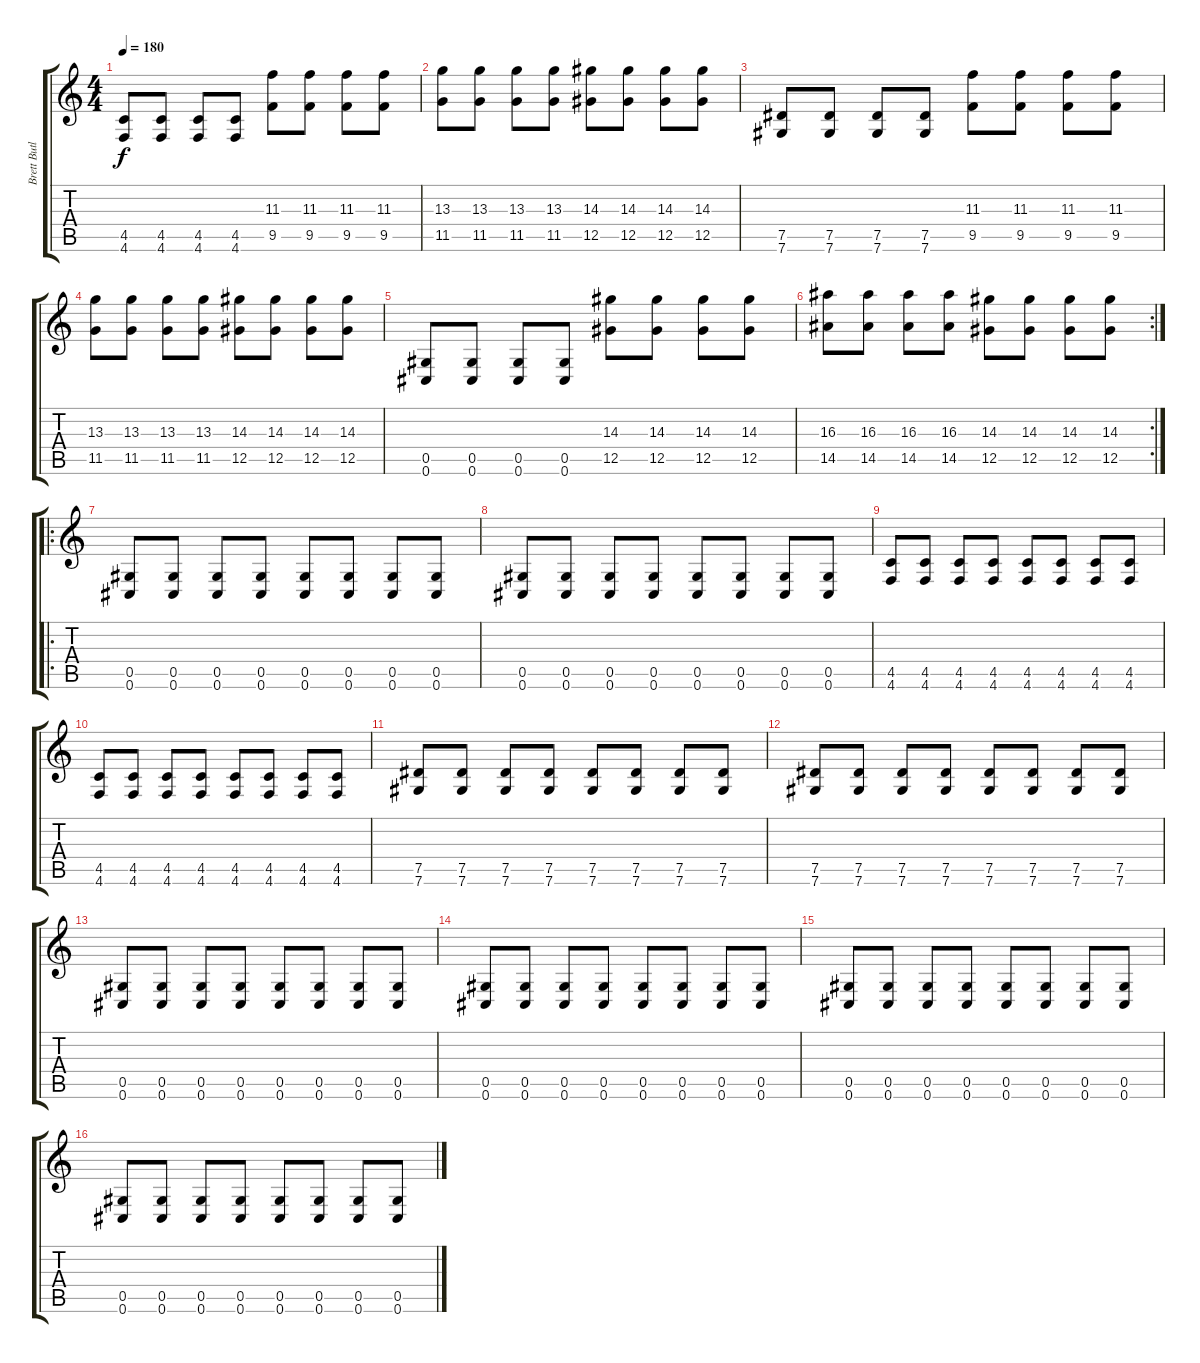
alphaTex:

\track ("Brett Butler" "Brett Butl") {instrument distortionguitar}
\staff {score tabs}
\tuning (Eb4 Bb3 Gb3 Db3 Ab2 Db2) {hide}
\ts (4 4)
\tempo 180
\clef g2
\ks c
(4.5 4.6).8{dy f} (4.5 4.6).8 (4.5 4.6).8 (4.5 4.6).8 (11.3 9.5).8 (11.3 9.5).8 (11.3 9.5).8 (11.3 9.5).8 |
(13.3 11.5).8 (13.3 11.5).8 (13.3 11.5).8 (13.3 11.5).8 (14.3 12.5).8 (14.3 12.5).8 (14.3 12.5).8 (14.3 12.5).8 |
(7.5 7.6).8 (7.5 7.6).8 (7.5 7.6).8 (7.5 7.6).8 (11.3 9.5).8 (11.3 9.5).8 (11.3 9.5).8 (11.3 9.5).8 |
(13.3 11.5).8 (13.3 11.5).8 (13.3 11.5).8 (13.3 11.5).8 (14.3 12.5).8 (14.3 12.5).8 (14.3 12.5).8 (14.3 12.5).8 |
(0.5 0.6).8 (0.5 0.6).8 (0.5 0.6).8 (0.5 0.6).8 (14.3 12.5).8 (14.3 12.5).8 (14.3 12.5).8 (14.3 12.5).8 |
\rc 2
(16.3 14.5).8 (16.3 14.5).8 (16.3 14.5).8 (16.3 14.5).8 (14.3 12.5).8 (14.3 12.5).8 (14.3 12.5).8 (14.3 12.5).8 |
\ro
(0.5 0.6).8 (0.5 0.6).8 (0.5 0.6).8 (0.5 0.6).8 (0.5 0.6).8 (0.5 0.6).8 (0.5 0.6).8 (0.5 0.6).8 |
(0.5 0.6).8 (0.5 0.6).8 (0.5 0.6).8 (0.5 0.6).8 (0.5 0.6).8 (0.5 0.6).8 (0.5 0.6).8 (0.5 0.6).8 |
(4.5 4.6).8 (4.5 4.6).8 (4.5 4.6).8 (4.5 4.6).8 (4.5 4.6).8 (4.5 4.6).8 (4.5 4.6).8 (4.5 4.6).8 |
(4.5 4.6).8 (4.5 4.6).8 (4.5 4.6).8 (4.5 4.6).8 (4.5 4.6).8 (4.5 4.6).8 (4.5 4.6).8 (4.5 4.6).8 |
(7.5 7.6).8 (7.5 7.6).8 (7.5 7.6).8 (7.5 7.6).8 (7.5 7.6).8 (7.5 7.6).8 (7.5 7.6).8 (7.5 7.6).8 |
(7.5 7.6).8 (7.5 7.6).8 (7.5 7.6).8 (7.5 7.6).8 (7.5 7.6).8 (7.5 7.6).8 (7.5 7.6).8 (7.5 7.6).8 |
(0.5 0.6).8 (0.5 0.6).8 (0.5 0.6).8 (0.5 0.6).8 (0.5 0.6).8 (0.5 0.6).8 (0.5 0.6).8 (0.5 0.6).8 |
(0.5 0.6).8 (0.5 0.6).8 (0.5 0.6).8 (0.5 0.6).8 (0.5 0.6).8 (0.5 0.6).8 (0.5 0.6).8 (0.5 0.6).8 |
(0.5 0.6).8 (0.5 0.6).8 (0.5 0.6).8 (0.5 0.6).8 (0.5 0.6).8 (0.5 0.6).8 (0.5 0.6).8 (0.5 0.6).8 |
(0.5 0.6).8 (0.5 0.6).8 (0.5 0.6).8 (0.5 0.6).8 (0.5 0.6).8 (0.5 0.6).8 (0.5 0.6).8 (0.5 0.6).8
